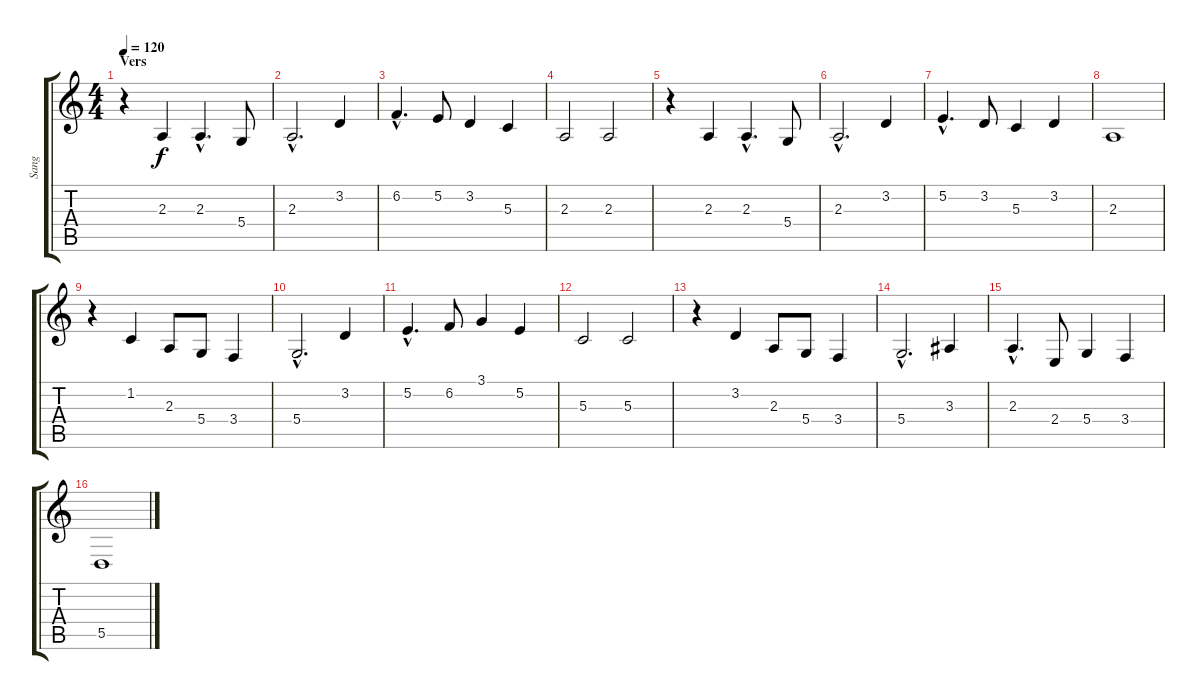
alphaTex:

\track ("Sang" "Sang") {instrument tenorsax}
\staff {score tabs}
\tuning (E4 B3 G3 D3 A2 E2) {hide}
\ts (4 4)
\section ("" "Vers")
\tempo 120
\clef g2
\ks c
r.4{dy f instrument tenorsax} 2.3.4 2.3{hac}.4{d} 5.4.8 |
2.3{hac}.2{d} 3.2.4 |
6.2{hac}.4{d} 5.2.8 3.2.4 5.3.4 |
2.3.2 2.3.2 |
r.4 2.3.4 2.3{hac}.4{d} 5.4.8 |
2.3{hac}.2{d} 3.2.4 |
5.2{hac}.4{d} 3.2.8 5.3.4 3.2.4 |
2.3.1 |
r.4 1.2.4 2.3.8 5.4.8 3.4.4 |
5.4{hac}.2{d} 3.2.4 |
5.2{hac}.4{d} 6.2.8 3.1.4 5.2.4 |
5.3.2 5.3.2 |
r.4 3.2.4 2.3.8 5.4.8 3.4.4 |
5.4{hac}.2{d} 3.3.4 |
2.3{hac}.4{d} 2.4.8 5.4.4 3.4.4 |
5.5.1
